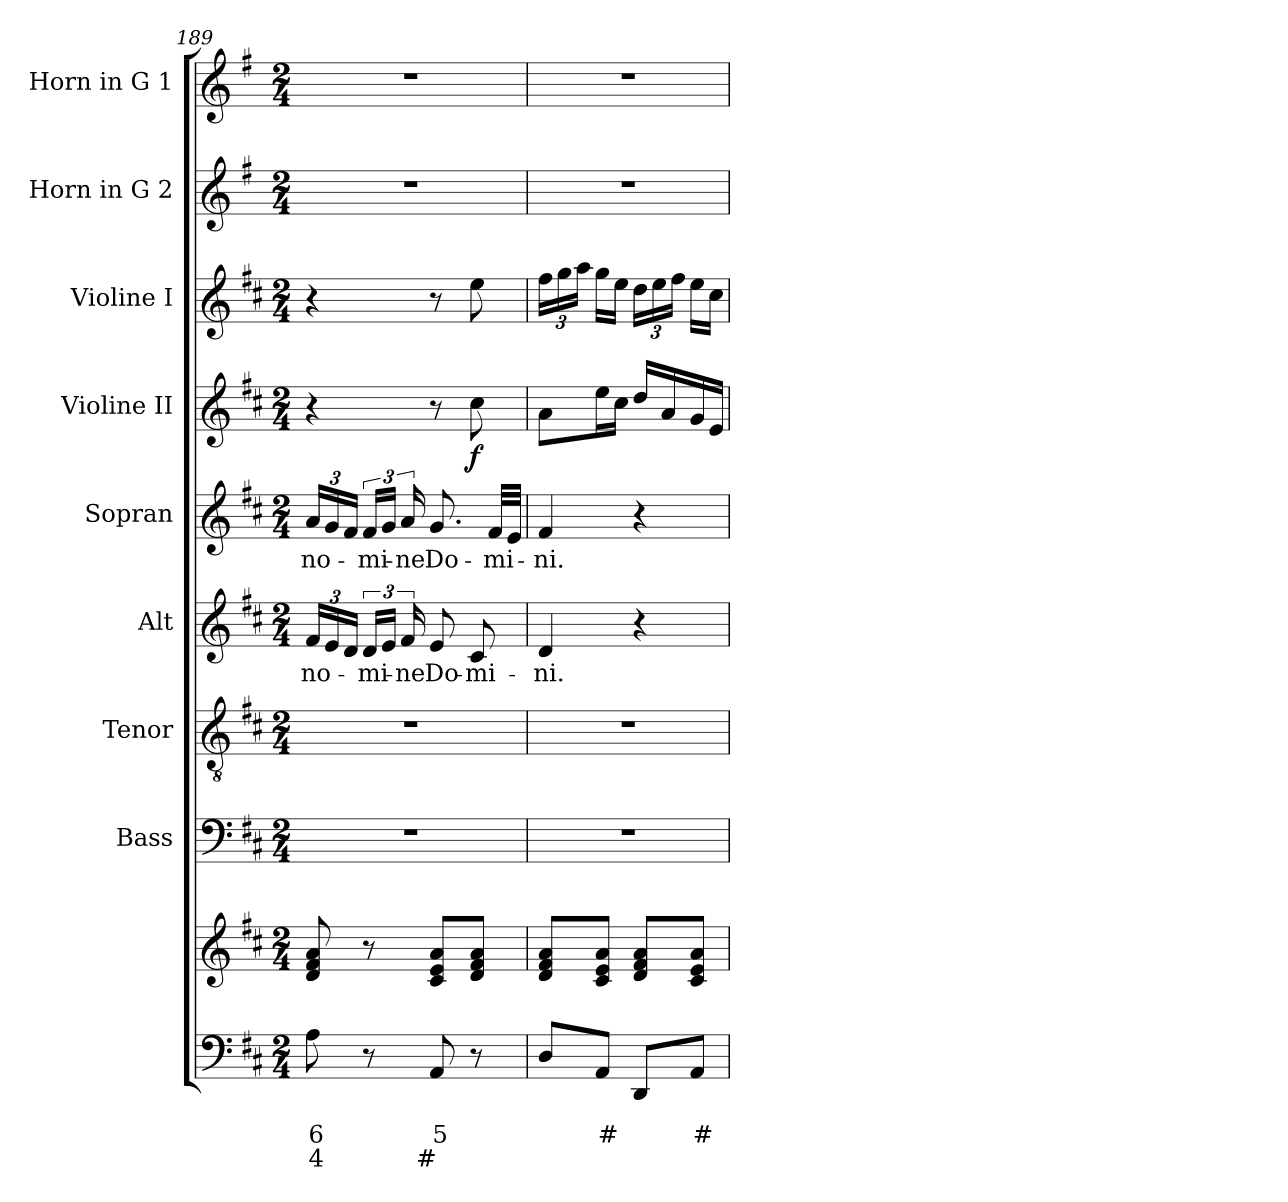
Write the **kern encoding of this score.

**kern	**text	**text	**text	**kern	**kern	**kern	**kern	**text	**kern	**text	**kern	**dynam	**kern	**kern	**kern
*part9	*part9	*part9	*part9	*part9	*part8	*part7	*part6	*part6	*part5	*part5	*part4	*part4	*part3	*part2	*part1
*staff10	*staff10	*staff10	*staff10	*staff9	*staff8	*staff7	*staff6	*staff6	*staff5	*staff5	*staff4	*staff4	*staff3	*staff2	*staff1
*	*	*	*	*	*I"Bass	*I"Tenor	*I"Alt	*	*I"Sopran	*	*I"Violine II	*	*I"Violine I	*I"Horn in G 2	*I"Horn in G 1
*	*	*	*	*	*I'B.	*I'T.	*I'A.	*	*I'S.	*	*I'Vl. II	*	*I'Vl. I	*	*
*clefF4	*	*	*	*clefG2	*clefF4	*clefGv2	*clefG2	*	*clefG2	*	*clefG2	*	*clefG2	*clefG2	*clefG2
*	*	*	*	*	*	*	*	*	*	*	*	*	*	*ITrd3c5	*ITrd3c5
*k[f#c#]	*	*	*	*k[f#c#]	*k[f#c#]	*k[f#c#]	*k[f#c#]	*	*k[f#c#]	*	*k[f#c#]	*	*k[f#c#]	*k[f#c#]	*k[f#c#]
*D:	*	*	*	*D:	*D:	*D:	*D:	*	*D:	*	*D:	*	*D:	*D:	*D:
*M2/4	*	*	*	*M2/4	*M2/4	*M2/4	*M2/4	*	*M2/4	*	*M2/4	*	*M2/4	*M2/4	*M2/4
=189	=189	=189	=189	=189	=189	=189	=189	=189	=189	=189	=189	=189	=189	=189	=189
!	!	!LO:LY:b	!LO:LY:b	!	!	!	!	!LO:LY:b	!	!LO:LY:b	!	!	!	!	!
8A\	.	6	4	8d/ 8f#/ 8a/	2r	2r	24f#/LL	no-	24a/LL	no-	4r	.	4r	2r	2r
.	.	.	.	.	.	.	24e/	.	24g/	.	.	.	.	.	.
.	.	.	.	.	.	.	24d/JJ	.	24f#/JJ	.	.	.	.	.	.
!	!	!	!	!	!	!	!	!LO:LY:b	!	!LO:LY:b	!	!	!	!	!
8r	.	.	.	8r	.	.	24d/LL	-mi-	24f#/LL	-mi-	.	.	.	.	.
.	.	.	.	.	.	.	24e/JJ	.	24g/JJ	.	.	.	.	.	.
!	!	!	!	!	!	!	!	!LO:LY:b	!	!LO:LY:b	!	!	!	!	!
.	.	.	.	.	.	.	24f#/	-ne	24a/	-ne	.	.	.	.	.
!	!	!LO:LY:b	!LO:LY:b	!	!	!	!	!LO:LY:b	!	!LO:LY:b	!	!	!	!	!
8AA/	.	5	#	8c#/ 8e/ 8a/L	.	.	8e/	Do-	8.g/	Do-	8r	.	8r	.	.
!	!	!	!	!	!	!	!	!LO:LY:b	!	!	!	!LO:DY:b	!	!	!
8r	.	.	.	8d/ 8f#/ 8a/J	.	.	8c#/	-mi-	.	.	8cc#\	f	8ee\	.	.
!	!	!	!	!	!	!	!	!	!	!LO:LY:b	!	!	!	!	!
.	.	.	.	.	.	.	.	.	32f#/LLL	-mi-	.	.	.	.	.
.	.	.	.	.	.	.	.	.	32e/JJJ	.	.	.	.	.	.
=190	=190	=190	=190	=190	=190	=190	=190	=190	=190	=190	=190	=190	=190	=190	=190
!	!	!	!	!	!	!	!	!LO:LY:b	!	!LO:LY:b	!	!	!	!	!
8D/L	.	.	.	8d/ 8f#/ 8a/L	2r	2r	4d/	-ni.	4f#/	-ni.	8a\L	.	24ff#\LL	2r	2r
.	.	.	.	.	.	.	.	.	.	.	.	.	24gg\	.	.
.	.	.	.	.	.	.	.	.	.	.	.	.	24aa\JJ	.	.
!	!	!LO:LY:b	!	!	!	!	!	!	!	!	!	!	!	!	!
8AA/J	.	#	.	8c#/ 8e/ 8a/J	.	.	.	.	.	.	16ee\L	.	16gg\LL	.	.
.	.	.	.	.	.	.	.	.	.	.	16cc#\JJ	.	16ee\JJ	.	.
8DD/L	.	.	.	8d/ 8f#/ 8a/L	.	.	4r	.	4r	.	16dd/LL	.	24dd\LL	.	.
.	.	.	.	.	.	.	.	.	.	.	.	.	24ee\	.	.
.	.	.	.	.	.	.	.	.	.	.	16a/	.	.	.	.
.	.	.	.	.	.	.	.	.	.	.	.	.	24ff#\JJ	.	.
!	!	!LO:LY:b	!	!	!	!	!	!	!	!	!	!	!	!	!
8AA/J	.	#	.	8c#/ 8e/ 8a/J	.	.	.	.	.	.	16g/	.	16ee\LL	.	.
.	.	.	.	.	.	.	.	.	.	.	16e/JJ	.	16cc#\JJ	.	.
=	=	=	=	=	=	=	=	=	=	=	=	=	=	=	=
*-	*-	*-	*-	*-	*-	*-	*-	*-	*-	*-	*-	*-	*-	*-	*-
